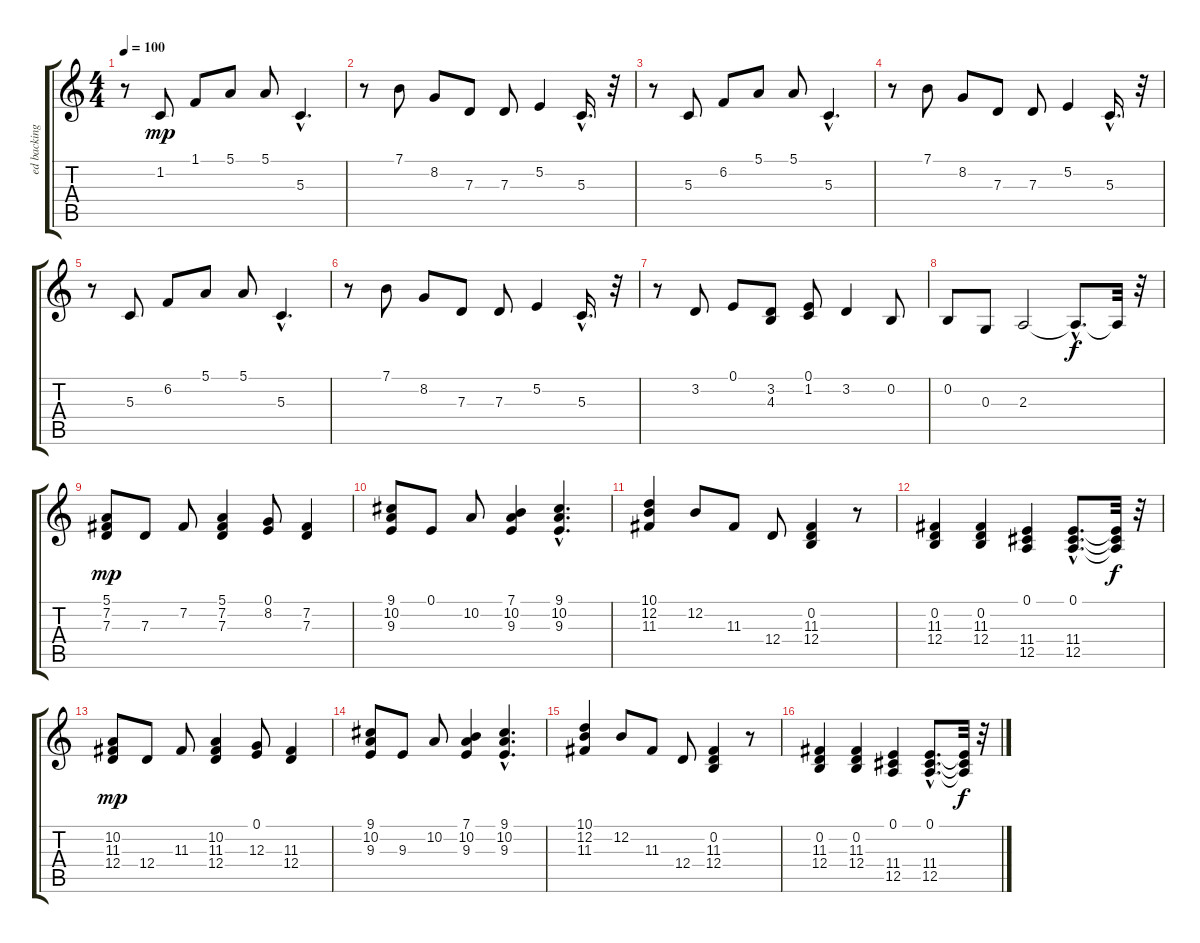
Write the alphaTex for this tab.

\track ("ed backing piano" "ed backing") {instrument electricgrandpiano}
\staff {score tabs}
\tuning (E4 B3 G3 D3 A2 E2) {hide}
\ts (4 4)
\tempo 100
\clef g2
\ks c
r.8{dy f} 1.2.8{dy mp} 1.1.8 5.1.8 5.1.8 5.3{hac}.4{d} |
r.8 7.1.8 8.2.8 7.3.8 7.3.8 5.2.4 5.3{hac}.16{d} r.32 |
r.8 5.3.8 6.2.8 5.1.8 5.1.8 5.3{hac}.4{d} |
r.8 7.1.8 8.2.8 7.3.8 7.3.8 5.2.4 5.3{hac}.16{d} r.32 |
r.8 5.3.8 6.2.8 5.1.8 5.1.8 5.3{hac}.4{d} |
r.8 7.1.8 8.2.8 7.3.8 7.3.8 5.2.4 5.3{hac}.16{d} r.32 |
r.8 3.2.8 0.1.8 (3.2 4.3).8 (0.1 1.2).8 3.2.4 0.2.8 |
0.2.8 0.3.8 2.3.2 2.3{hac t}.8{d dy f} 2.3{t}.32 r.32 |
(5.1 7.2 7.3).8{dy mp} 7.3.8 7.2.8 (5.1 7.2 7.3).4 (0.1 8.2).8 (7.2 7.3).4 |
(9.1 10.2 9.3).8 0.1.8 10.2.8 (7.1 10.2 9.3).4 (9.1{hac} 10.2{hac} 9.3{hac}).4{d} |
(10.1 12.2 11.3).4 12.2.8 11.3.8 12.4.8 (0.2 11.3 12.4).4 r.8 |
(0.2 11.3 12.4).4 (0.2 11.3 12.4).4 (0.1 11.4 12.5).4 (0.1{hac} 11.4{hac} 12.5{hac}).8{d} (0.1{t} 11.4{t} 12.5{t}).32{dy f} r.32 |
(10.2 11.3 12.4).8{dy mp} 12.4.8 11.3.8 (10.2 11.3 12.4).4 (0.1 12.3).8 (11.3 12.4).4 |
(9.1 10.2 9.3).8 9.3.8 10.2.8 (7.1 10.2 9.3).4 (9.1{hac} 10.2{hac} 9.3{hac}).4{d} |
(10.1 12.2 11.3).4 12.2.8 11.3.8 12.4.8 (0.2 11.3 12.4).4 r.8 |
(0.2 11.3 12.4).4 (0.2 11.3 12.4).4 (0.1 11.4 12.5).4 (0.1{hac} 11.4{hac} 12.5{hac}).8{d} (0.1{t} 11.4{t} 12.5{t}).32{dy f} r.32
